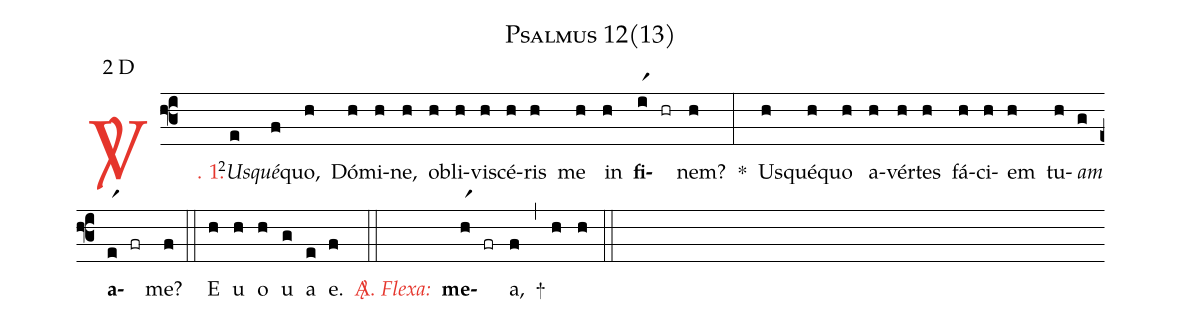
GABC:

name: Psalmus 12(13);
mode: 2;
mode-differentia: D;
%%
(f3)

<c><sp>V/</sp>. 1.</c>() <v>\VSup{2}</v><i>Us</i>(e)<i>qué</i>(f)quo,(h) Dó(h)mi(h)ne,(h) ob(h)li(h)vi(h)scé(h)ris(h) me(h) in(h) <b>fi</b>(ir1)(hr)nem?(h) *(:) Us(h)qué(h)quo(h) a(h)vér(h)tes(h) fá(h)ci(h)em(h) tu(h)<i>am</i>(g) <b>a</b>(er1)(fr) me?(f)

(::)

<eu>E(h) u(h) o(h) u(g) a(e) e.</eu>(f)

<c><sp>A/</sp>.</c>(::)

<nlba><c><i>Flexa:</i></c>() <b>me</b></nlba>(hr1)(fr)a,(f) +(,) (h) (h)

(::)
